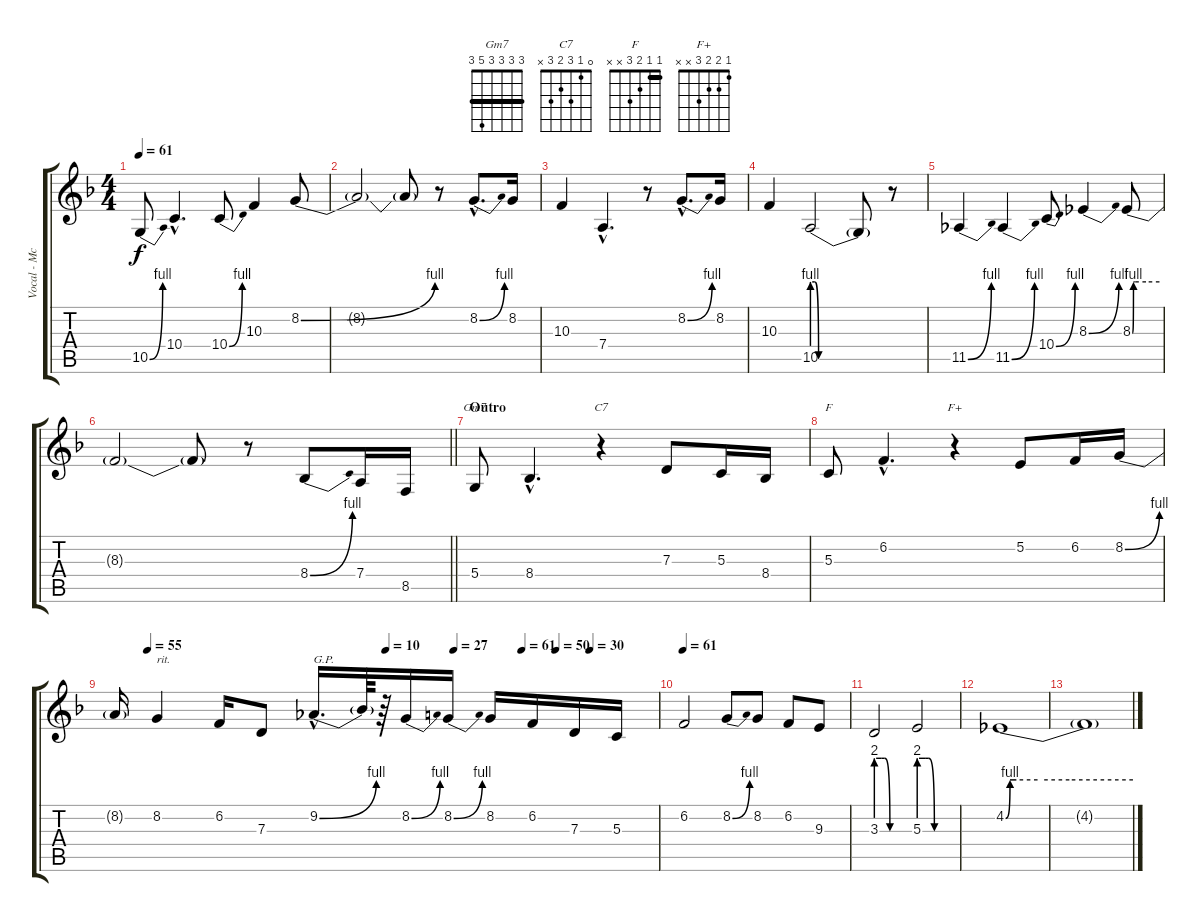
\track ("Vocal - McCartney" "Vocal - Mc") {instrument shakuhachi}
\staff {score tabs}
\tuning (E4 B3 G3 D3 A2 E2) {hide}
\chord ("Gm7" 3 3 3 3 5 3) {barre 3}
\chord ("C7" 0 1 3 2 3 x)
\chord ("F" 1 1 2 3 x x) {barre 1}
\chord ("F+" 1 2 2 3 x x)
\ts (4 4)
\tempo 61
\clef g2
\ks f
10.5{be (bend 0 0 60 4)}.8{dy f} 10.4{hac}.4{d} 10.4{be (bend 0 0 60 4)}.8 10.3.4 8.2{be (bend 0 0 60 4)}.8 |
8.2{t}.2 8.2{t}.8 r.8 8.2{be (bend 0 0 60 4) hac}.8{d} 8.2.16 |
10.3.4 7.4{hac}.4{d} r.8 8.2{be (bend 0 0 60 4) hac}.8{d} 8.2.16 |
10.3.4 10.5{be (custom 0 4 2 4 5 0 15 0 40 0 60 0)}.2 10.5{t}.8 r.8 |
11.5{be (bend 0 0 60 4)}.4 11.5{be (bend 0 0 60 4)}.4 10.4{be (bend 0 0 60 4)}.8 8.3{be (bend 0 0 60 4)}.4 8.3{be (custom 0 0 2 4 5 4 30 4 60 4)}.8 |
\barLineRight lightlight
8.3{t}.2 8.3{t}.8 r.8 8.4{be (bend 0 0 60 4)}.8 7.4.16 8.5.16 |
\section ("" "Outro")
5.4.8{ch "Gm7"} 8.4{hac}.4{d} r.4{ch "C7"} 7.3.8 5.3.16 8.4.16 |
5.3.8{ch "F"} 6.2{hac}.4{d} r.4{ch "F+"} 5.2.8 6.2.16 8.2{be (bend 0 0 60 4)}.16 |
\tempo (55 0.0625)
\tempo (10 0.5)
\tempo (27 0.625)
\tempo (61 0.75)
\tempo (50 0.8125)
\tempo (30 0.875)
8.2{t}.16 8.2.4{txt "rit."} 6.2.16 7.3.8 9.2{be (bend 0 0 60 4) hac}.16{d txt "G.P."} 9.2{t}.64 r.64 8.2{be (bend 0 0 60 4)}.16 8.2{be (bend 0 0 60 4)}.16 8.2.16 6.2.16 7.3.16 5.3.16 |
\tempo 61
6.2.2 8.2{be (bend 0 0 60 4)}.8 8.2.8 6.2.8 9.3.8 |
3.3{be (custom 0 8 10 8 15 8 25 0 40 0 60 0)}.2 5.3{be (custom 0 8 10 8 15 8 25 0 40 0 60 0)}.2 |
4.2{be (custom 0 0 2 4 5 4 15 4 30 4 60 4)}.1 |
4.2{t}.1{volume 0}
